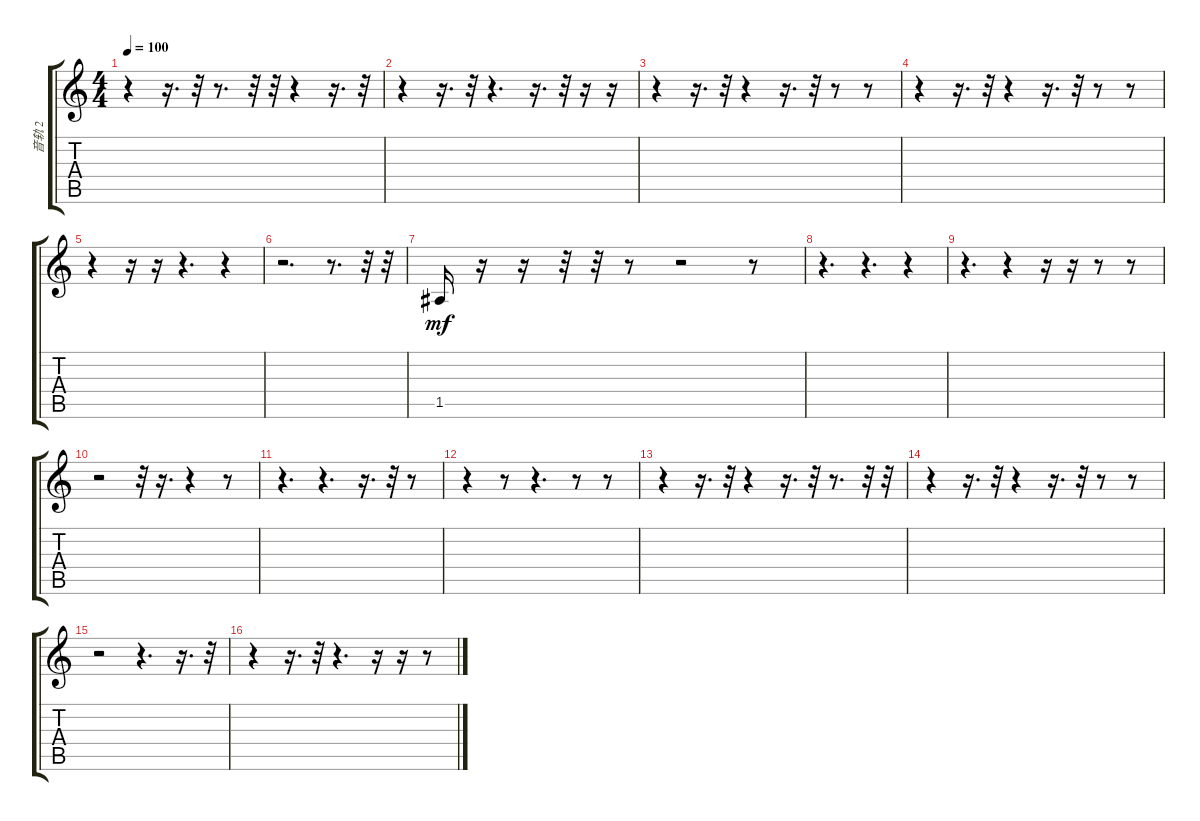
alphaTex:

\track ("音轨 2" "音轨 2") {instrument electricbassfinger}
\staff {score tabs}
\tuning (E4 B3 G3 D3 A2 E2) {hide}
\ts (4 4)
\tempo 100
\clef g2
\ks c
r.4{dy mf} r.16{d} r.32 r.8{d} r.32 r.32 r.4 r.16{d} r.32 |
r.4 r.16{d} r.32 r.4{d} r.16{d} r.32 r.16 r.16 |
r.4 r.16{d} r.32 r.4 r.16{d} r.32 r.8 r.8 |
r.4 r.16{d} r.32 r.4 r.16{d} r.32 r.8 r.8 |
r.4 r.16 r.16 r.4{d} r.4 |
r.2{d} r.8{d} r.32 r.32 |
1.5.16 r.16 r.16 r.32 r.32 r.8 r.2 r.8 |
r.4{d} r.4{d} r.4 |
r.4{d} r.4 r.16 r.16 r.8{txt ""} r.8 |
r.2 r.32 r.16{d} r.4 r.8 |
r.4{d} r.4{d} r.16{d} r.32 r.8 |
r.4 r.8 r.4{d} r.8 r.8 |
r.4 r.16{d} r.32 r.4 r.16{d} r.32 r.8{d} r.32 r.32 |
r.4 r.16{d} r.32 r.4 r.16{d} r.32 r.8 r.8 |
r.2 r.4{d} r.16{d} r.32 |
r.4 r.16{d} r.32 r.4{d} r.16 r.16 r.8
